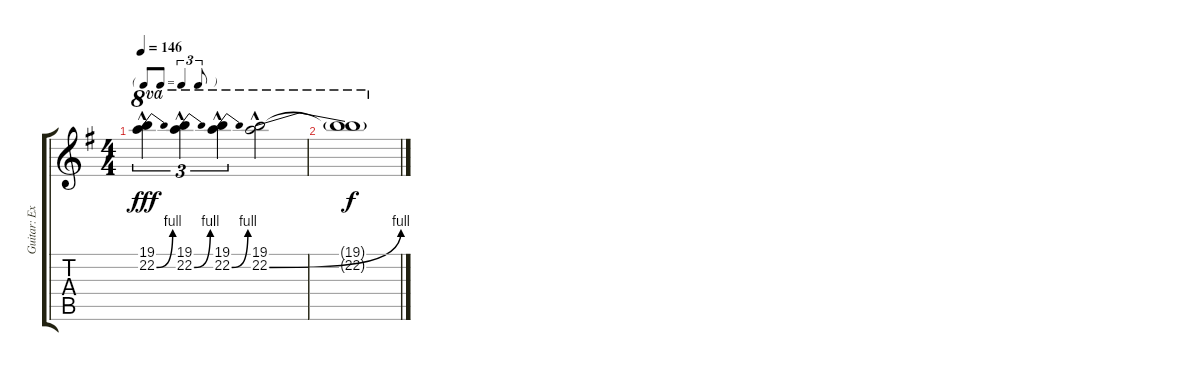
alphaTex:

\track ("Guitar: Extra" "Guitar: Ex") {instrument distortionguitar}
\staff {score tabs}
\tuning (E4 B3 G3 D3 A2 E2) {hide}
\ts (4 4)
\tf triplet8th
\tempo 146
\clef g2
\ks g
(19.1{hac} 22.2{be (bend 0 0 60 4) hac}).4{tu (3 2) ot 8va dy fff} (19.1{hac} 22.2{be (bend 0 0 60 4) hac}).4{tu (3 2) ot 8va} (19.1{hac} 22.2{be (bend 0 0 60 4) hac}).4{tu (3 2) ot 8va} (19.1{hac} 22.2{be (bend 0 0 60 4) hac}).2{ot 8va} |
(19.1{t} 22.2{t}).1{ot 8va dy f}
